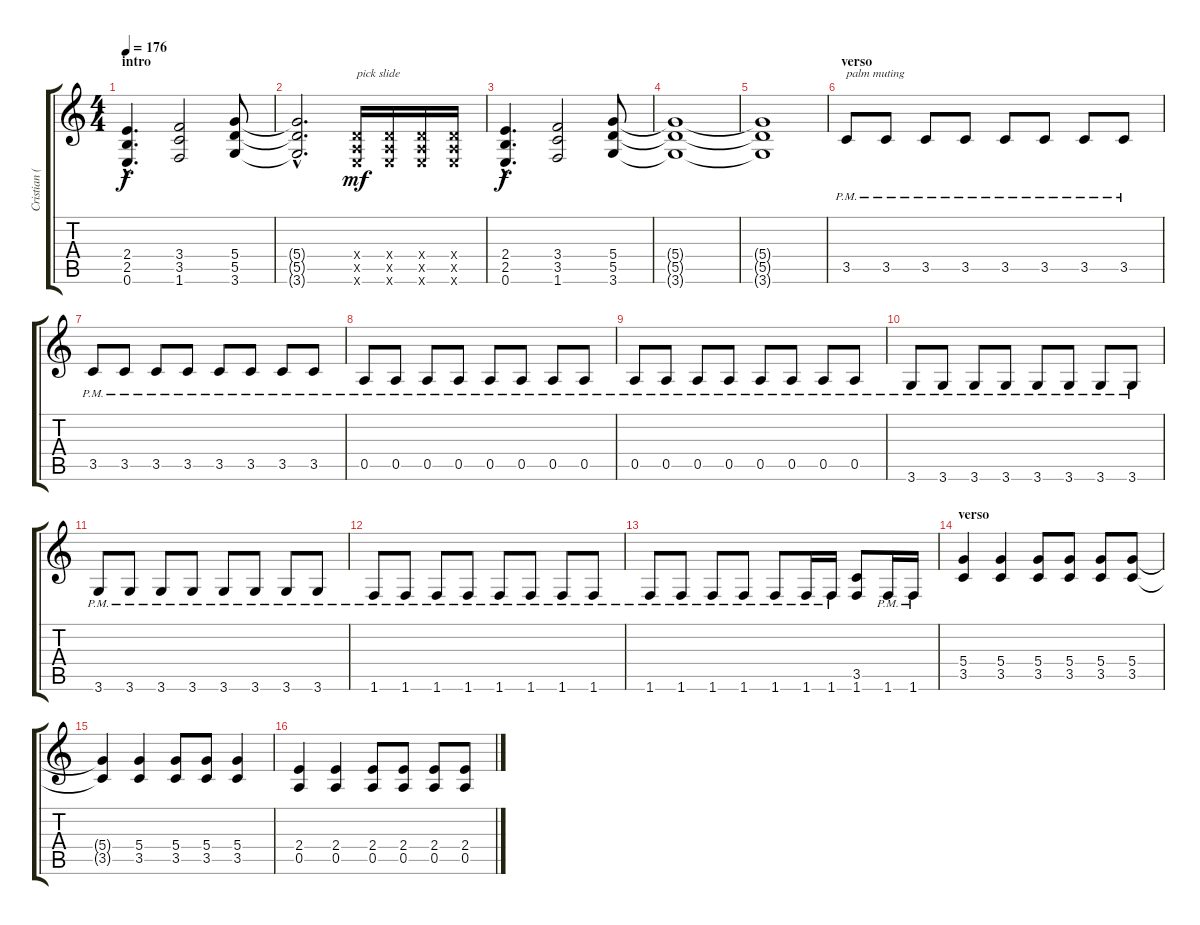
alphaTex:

\track ("Cristian (guitarra)" "Cristian (") {instrument distortionguitar}
\staff {score tabs}
\tuning (E4 B3 G3 D3 A2 E2) {hide}
\ts (4 4)
\section ("" "intro")
\tempo 176
\clef g2
\ks c
(2.4{hac} 2.5{hac} 0.6{hac}).4{d dy f instrument distortionguitar} (3.4 3.5 1.6).2 (5.4 5.5 3.6).8 |
(5.4{hac t} 5.5{hac t} 3.6{hac t}).2{d} (0.4{x} 0.5{x} 0.6{x}).16{txt "pick slide" dy mf} (0.4{x} 0.5{x} 0.6{x}).16 (0.4{x} 0.5{x} 0.6{x}).16 (0.4{x} 0.5{x} 0.6{x}).16 |
(2.4{hac} 2.5{hac} 0.6{hac}).4{d dy f} (3.4 3.5 1.6).2 (5.4 5.5 3.6).8 |
(5.4{t} 5.5{t} 3.6{t}).1 |
(5.4{t} 5.5{t} 3.6{t}).1 |
\section ("" "verso")
3.5{pm}.8{txt "palm muting" volume 12} 3.5{pm}.8 3.5{pm}.8 3.5{pm}.8 3.5{pm}.8 3.5{pm}.8 3.5{pm}.8 3.5{pm}.8 |
3.5{pm}.8 3.5{pm}.8 3.5{pm}.8 3.5{pm}.8 3.5{pm}.8 3.5{pm}.8 3.5{pm}.8 3.5{pm}.8 |
0.5{pm}.8 0.5{pm}.8 0.5{pm}.8 0.5{pm}.8 0.5{pm}.8 0.5{pm}.8 0.5{pm}.8 0.5{pm}.8 |
0.5{pm}.8 0.5{pm}.8 0.5{pm}.8 0.5{pm}.8 0.5{pm}.8 0.5{pm}.8 0.5{pm}.8 0.5{pm}.8 |
3.6{pm}.8 3.6{pm}.8 3.6{pm}.8 3.6{pm}.8 3.6{pm}.8 3.6{pm}.8 3.6{pm}.8 3.6{pm}.8 |
3.6{pm}.8 3.6{pm}.8 3.6{pm}.8 3.6{pm}.8 3.6{pm}.8 3.6{pm}.8 3.6{pm}.8 3.6{pm}.8 |
1.6{pm}.8 1.6{pm}.8 1.6{pm}.8 1.6{pm}.8 1.6{pm}.8 1.6{pm}.8 1.6{pm}.8 1.6{pm}.8 |
1.6{pm}.8 1.6{pm}.8 1.6{pm}.8 1.6{pm}.8 1.6{pm}.8{volume 13} 1.6{pm}.16 1.6{pm}.16 (3.5 1.6).8 1.6{pm}.16 1.6{pm}.16 |
\section ("" "verso")
(5.4 3.5).4 (5.4 3.5).4 (5.4 3.5).8 (5.4 3.5).8 (5.4 3.5).8 (5.4 3.5).8 |
(5.4{t} 3.5{t}).4 (5.4 3.5).4 (5.4 3.5).8 (5.4 3.5).8 (5.4 3.5).4 |
(2.4 0.5).4 (2.4 0.5).4 (2.4 0.5).8 (2.4 0.5).8 (2.4 0.5).8 (2.4 0.5).8
